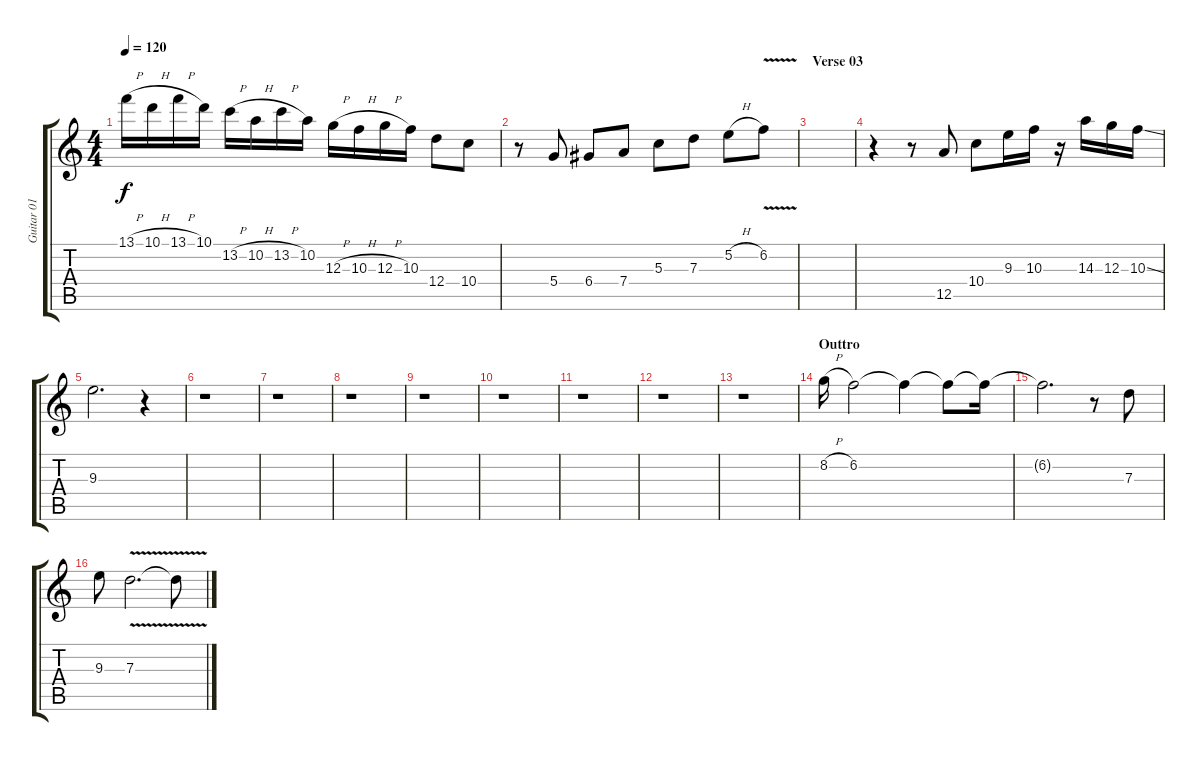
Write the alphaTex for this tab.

\track ("Guitar 01 - Solo" "Guitar 01 ") {instrument distortionguitar}
\staff {score tabs}
\tuning (E4 B3 G3 D3 A2 E2) {hide}
\ts (4 4)
\tempo 120
\clef g2
\ks c
13.1{h}.16{dy f} 10.1{h}.16 13.1{h}.16 10.1.16 13.2{h}.16 10.2{h}.16 13.2{h}.16 10.2.16 12.3{h}.16 10.3{h}.16 12.3{h}.16 10.3.16 12.4.8 10.4.8 |
r.8 5.4.8 6.4.8 7.4.8 5.3.8 7.3.8 5.2{h}.8 6.2{v}.8 |
\section ("" "Verse 03")
|
r.4 r.8 12.5.8 10.4.8 9.3.16 10.3.16 r.16 14.3.16 12.3.16 10.3{ss}.16 |
9.3.2{d} r.4 |
r.1 |
r.1 |
r.1 |
r.1 |
r.1 |
r.1 |
r.1 |
r.1 |
\section ("" "Outtro")
8.2{h}.16{volume 4} 6.2.2 6.2{t}.4 6.2{t}.8 6.2{t}.16 |
6.2{t}.2{d} r.8 7.3.8 |
9.3.8 7.3{v}.2{d} 7.3{t}.8
